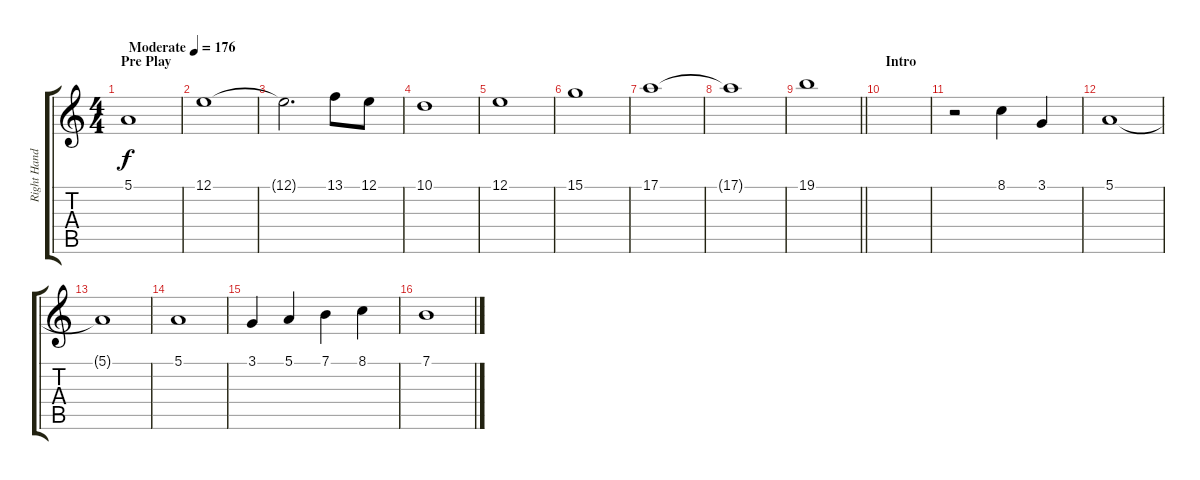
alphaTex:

\track ("Right Hand" "Right Hand") {instrument stringensemble1}
\staff {score tabs}
\tuning (E4 B3 G3 D3 A2 E2) {hide}
\ts (4 4)
\section ("" "Pre Play")
\tempo (176 "Moderate")
\clef g2
\ks c
5.1.1{dy f instrument stringensemble1} |
12.1.1 |
12.1{t}.2{d} 13.1.8 12.1.8 |
10.1.1 |
12.1.1 |
15.1.1 |
17.1.1 |
17.1{t}.1 |
\barLineRight lightlight
19.1.1 |
\section ("" "Intro")
|
r.2 8.1.4 3.1.4 |
5.1.1 |
5.1{t}.1 |
5.1.1 |
3.1.4 5.1.4 7.1.4 8.1.4 |
7.1.1
